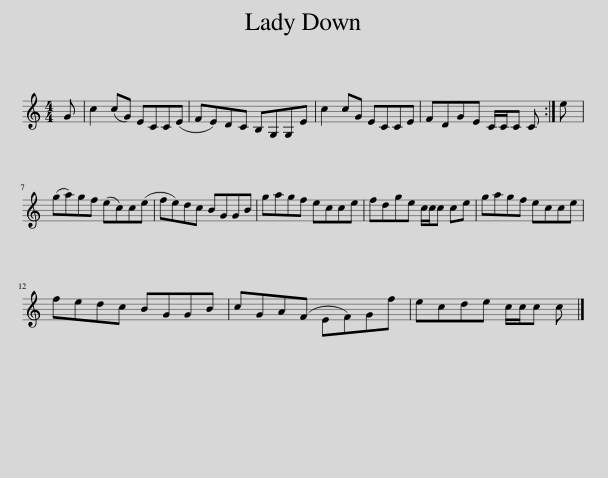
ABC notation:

X:1
L:1/8
M:4/4
I:linebreak $
K:C
V:1 treble
V:1
 G | c2 (cG) ECC(E | FE)DC B,G,G,E | c2 cG ECCE | FDGE C/C/C C :| %5
 e |$ (ga)gf (ec)c(e | fe)dc BGGB | gagf ecce | fdge c/c/c ce | %10
 gagf ecce |$ fedc BGGB | cGA(F EF)Gf | ecde c/c/c c |] %14
